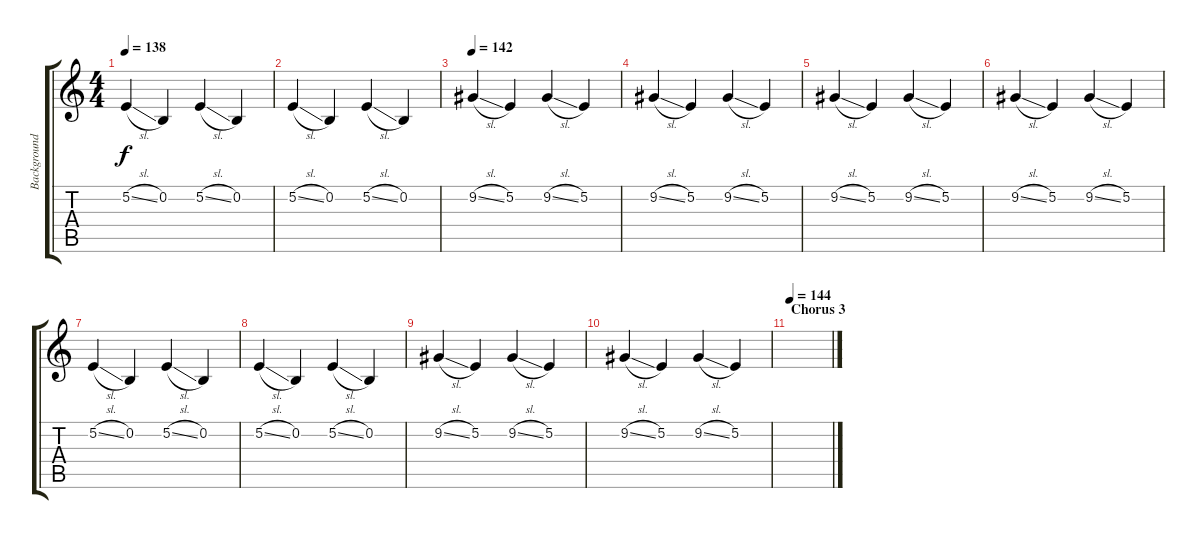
\track ("Background Effects" "Background") {instrument synthbrass2}
\staff {score tabs}
\tuning (E4 B3 G3 D3 A2 E2) {hide}
\ts (4 4)
\tempo 138
\clef g2
\ks c
5.2{sl}.4{dy f} 0.2.4 5.2{sl}.4 0.2.4 |
5.2{sl}.4 0.2.4 5.2{sl}.4 0.2.4 |
\tempo 142
9.2{sl}.4 5.2.4 9.2{sl}.4 5.2.4 |
9.2{sl}.4 5.2.4 9.2{sl}.4 5.2.4 |
9.2{sl}.4 5.2.4 9.2{sl}.4 5.2.4 |
9.2{sl}.4 5.2.4 9.2{sl}.4 5.2.4 |
5.2{sl}.4 0.2.4 5.2{sl}.4 0.2.4 |
5.2{sl}.4 0.2.4 5.2{sl}.4 0.2.4 |
9.2{sl}.4 5.2.4 9.2{sl}.4 5.2.4 |
9.2{sl}.4 5.2.4 9.2{sl}.4 5.2.4 |
\section ("" "Chorus 3")
\tempo 144
